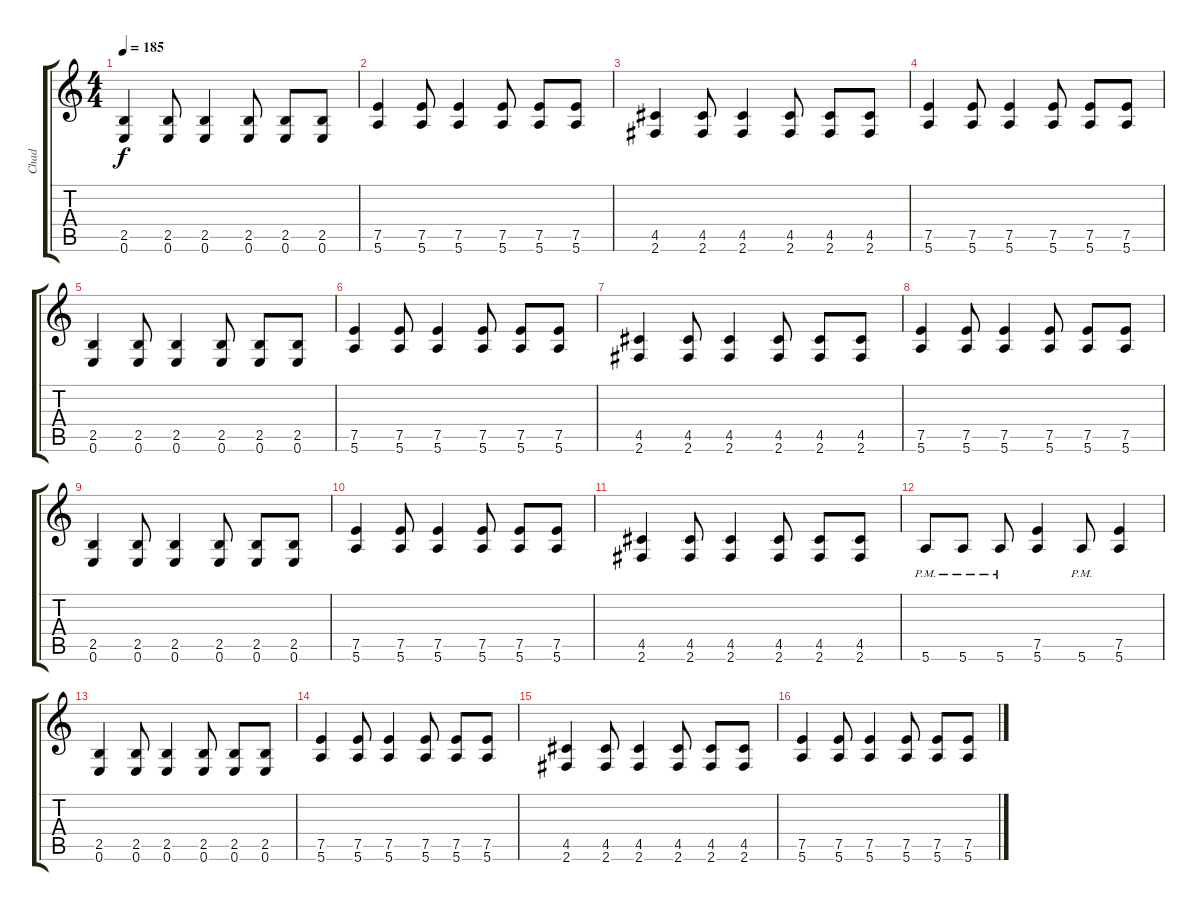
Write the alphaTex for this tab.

\track ("Chad" "Chad") {instrument distortionguitar}
\staff {score tabs}
\tuning (E4 B3 G3 D3 A2 E2) {hide}
\ts (4 4)
\tempo 185
\clef g2
\ks c
(2.5 0.6).4{dy f} (2.5 0.6).8 (2.5 0.6).4 (2.5 0.6).8 (2.5 0.6).8 (2.5 0.6).8 |
(7.5 5.6).4 (7.5 5.6).8 (7.5 5.6).4 (7.5 5.6).8 (7.5 5.6).8 (7.5 5.6).8 |
(4.5 2.6).4 (4.5 2.6).8 (4.5 2.6).4 (4.5 2.6).8 (4.5 2.6).8 (4.5 2.6).8 |
(7.5 5.6).4 (7.5 5.6).8 (7.5 5.6).4 (7.5 5.6).8 (7.5 5.6).8 (7.5 5.6).8 |
(2.5 0.6).4 (2.5 0.6).8 (2.5 0.6).4 (2.5 0.6).8 (2.5 0.6).8 (2.5 0.6).8 |
(7.5 5.6).4 (7.5 5.6).8 (7.5 5.6).4 (7.5 5.6).8 (7.5 5.6).8 (7.5 5.6).8 |
(4.5 2.6).4 (4.5 2.6).8 (4.5 2.6).4 (4.5 2.6).8 (4.5 2.6).8 (4.5 2.6).8 |
(7.5 5.6).4 (7.5 5.6).8 (7.5 5.6).4 (7.5 5.6).8 (7.5 5.6).8 (7.5 5.6).8 |
(2.5 0.6).4 (2.5 0.6).8 (2.5 0.6).4 (2.5 0.6).8 (2.5 0.6).8 (2.5 0.6).8 |
(7.5 5.6).4 (7.5 5.6).8 (7.5 5.6).4 (7.5 5.6).8 (7.5 5.6).8 (7.5 5.6).8 |
(4.5 2.6).4 (4.5 2.6).8 (4.5 2.6).4 (4.5 2.6).8 (4.5 2.6).8 (4.5 2.6).8 |
5.6{pm}.8 5.6{pm}.8 5.6{pm}.8 (7.5 5.6).4 5.6{pm}.8 (7.5 5.6).4 |
(2.5 0.6).4 (2.5 0.6).8 (2.5 0.6).4 (2.5 0.6).8 (2.5 0.6).8 (2.5 0.6).8 |
(7.5 5.6).4 (7.5 5.6).8 (7.5 5.6).4 (7.5 5.6).8 (7.5 5.6).8 (7.5 5.6).8 |
(4.5 2.6).4 (4.5 2.6).8 (4.5 2.6).4 (4.5 2.6).8 (4.5 2.6).8 (4.5 2.6).8 |
(7.5 5.6).4 (7.5 5.6).8 (7.5 5.6).4 (7.5 5.6).8 (7.5 5.6).8 (7.5 5.6).8
